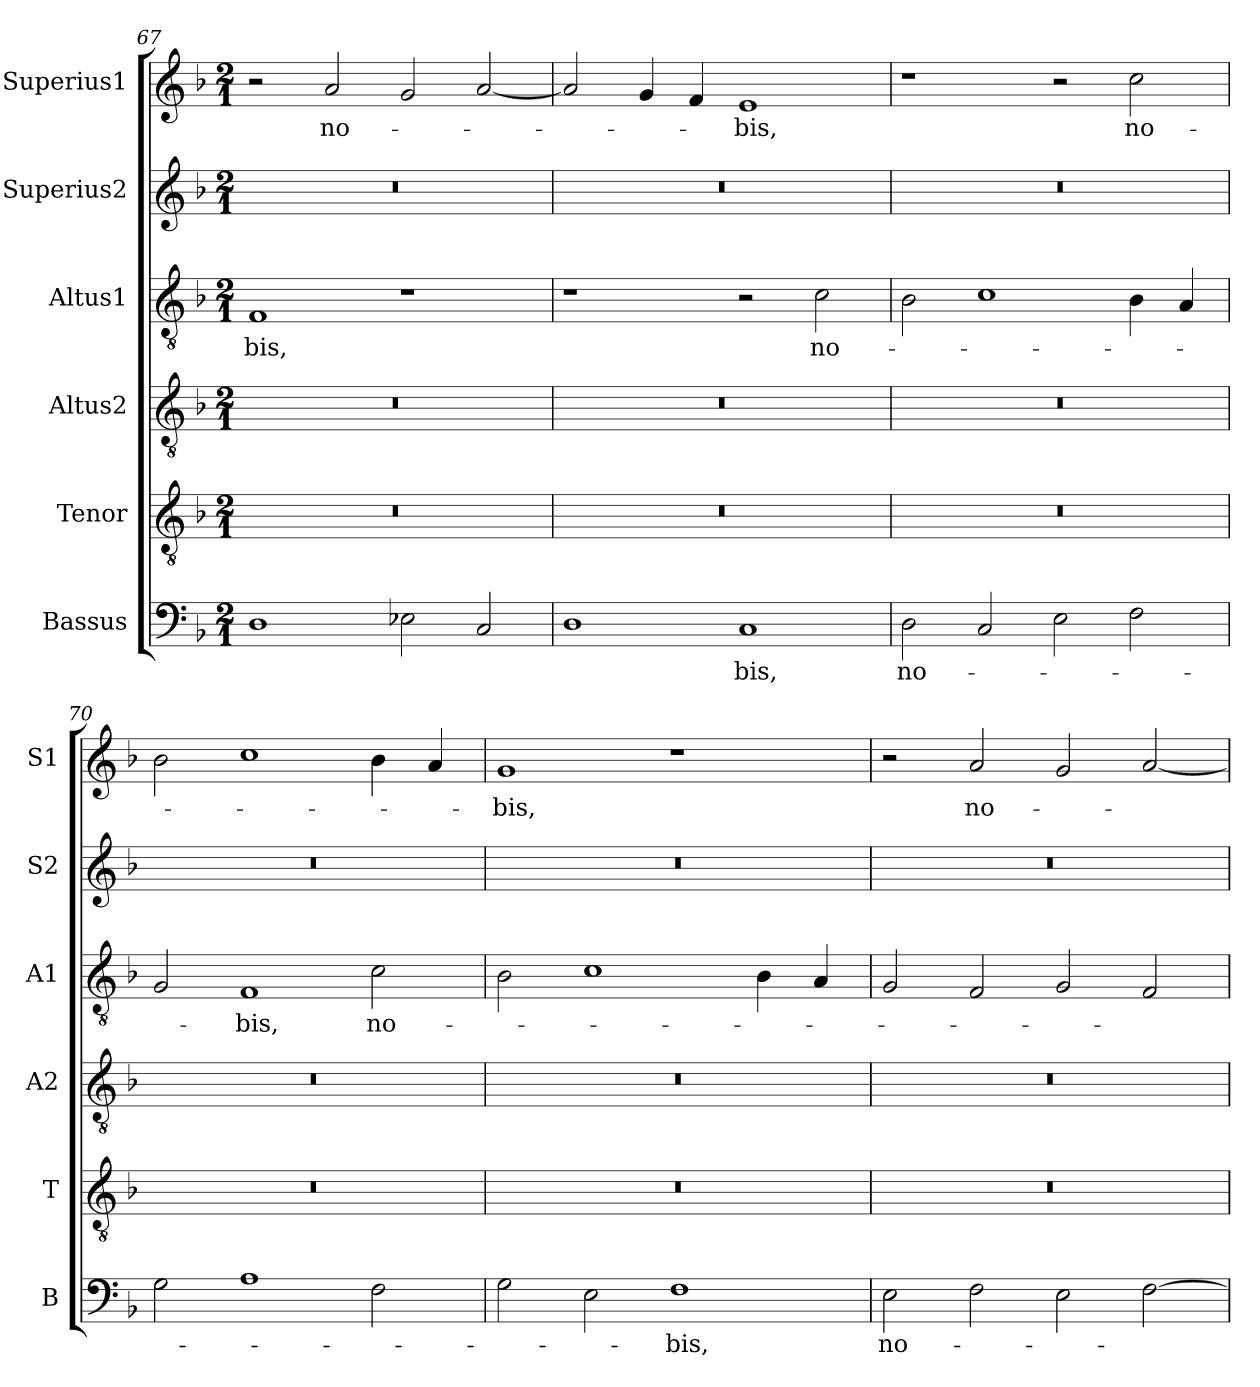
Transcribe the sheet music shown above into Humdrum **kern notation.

**kern	**text	**kern	**kern	**kern	**text	**kern	**kern	**text
*part6	*part6	*part5	*part4	*part3	*part3	*part2	*part1	*part1
*staff6	*staff6	*staff5	*staff4	*staff3	*staff3	*staff2	*staff1	*staff1
*I"Bassus	*	*I"Tenor	*I"Altus2	*I"Altus1	*	*I"Superius2	*I"Superius1	*
*I'B	*	*I'T	*I'A2	*I'A1	*	*I'S2	*I'S1	*
*clefF4	*	*clefGv2	*clefGv2	*clefGv2	*	*clefG2	*clefG2	*
*k[b-]	*	*k[b-]	*k[b-]	*k[b-]	*	*k[b-]	*k[b-]	*
*M2/1	*	*M2/1	*M2/1	*M2/1	*	*M2/1	*M2/1	*
=67	=67	=67	=67	=67	=67	=67	=67	=67
1D	.	0r	0r	1F	-bis,	0r	2r	.
.	.	.	.	.	.	.	2a/	no-
2E-X\	.	.	.	1r	.	.	2g/	.
2C/	.	.	.	.	.	.	[2a/	.
=68	=68	=68	=68	=68	=68	=68	=68	=68
1D	.	0r	0r	1r	.	0r	2a/]	.
.	.	.	.	.	.	.	4g/	.
.	.	.	.	.	.	.	4f/	.
1C	-bis,	.	.	2r	.	.	1e	-bis,
.	.	.	.	2c\	no-	.	.	.
=69	=69	=69	=69	=69	=69	=69	=69	=69
2D\	no-	0r	0r	2B-\	.	0r	1r	.
2C/	.	.	.	1c	.	.	.	.
2E\	.	.	.	.	.	.	2r	.
2F\	.	.	.	4B-\	.	.	2cc\	no-
.	.	.	.	4A/	.	.	.	.
=70	=70	=70	=70	=70	=70	=70	=70	=70
2G\	.	0r	0r	2G/	.	0r	2b-\	.
1A	.	.	.	1F	-bis,	.	1cc	.
2F\	.	.	.	2c\	no-	.	4b-\	.
.	.	.	.	.	.	.	4a/	.
=71	=71	=71	=71	=71	=71	=71	=71	=71
2G\	.	0r	0r	2B-\	.	0r	1g	-bis,
2E\	.	.	.	1c	.	.	.	.
1F	-bis,	.	.	.	.	.	1r	.
.	.	.	.	4B-\	.	.	.	.
.	.	.	.	4A/	.	.	.	.
=72	=72	=72	=72	=72	=72	=72	=72	=72
2E\	no-	0r	0r	2G/	.	0r	2r	.
2F\	.	.	.	2F/	.	.	2a/	no-
2E\	.	.	.	2G/	.	.	2g/	.
[2F\	.	.	.	2F/	.	.	[2a/	.
=	=	=	=	=	=	=	=	=
*-	*-	*-	*-	*-	*-	*-	*-	*-
